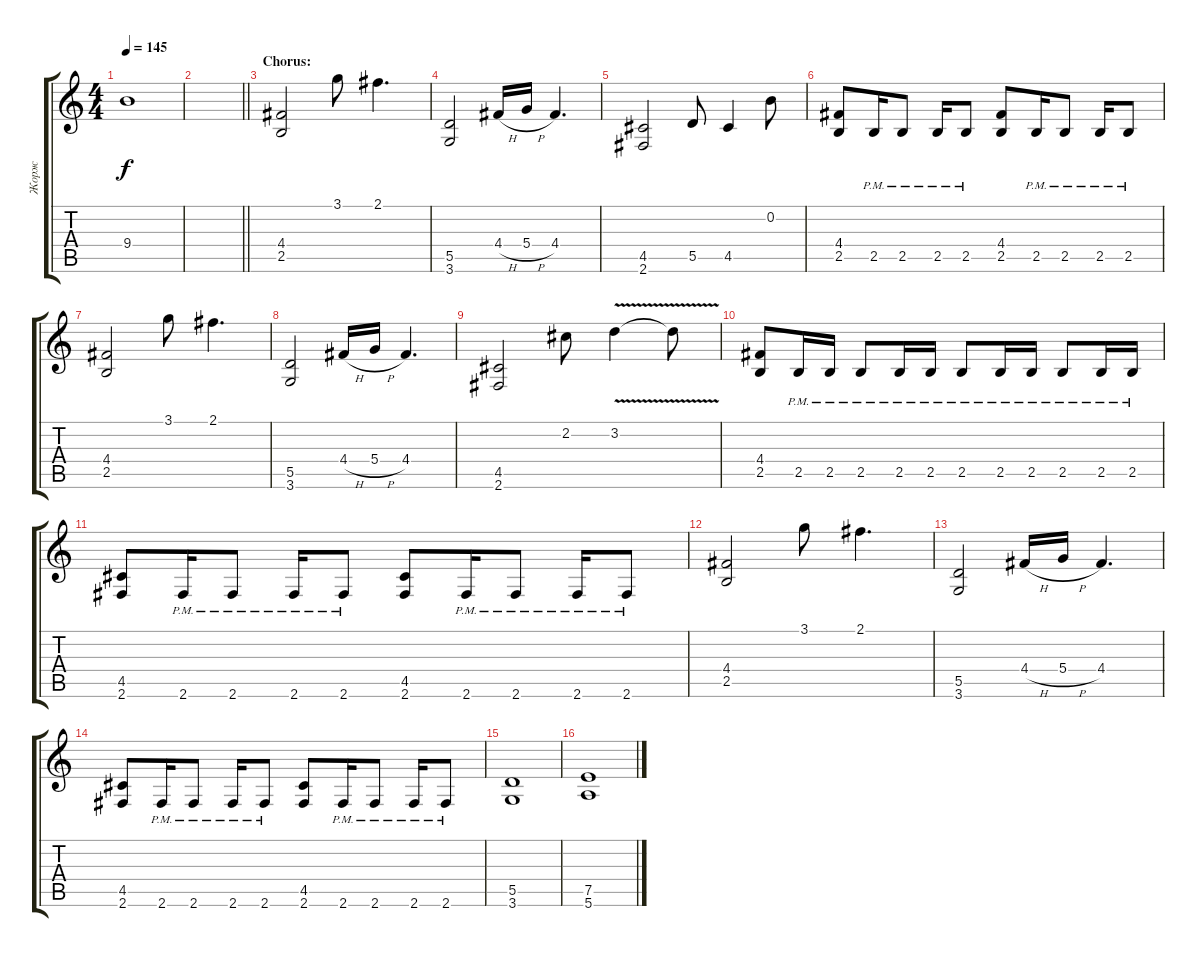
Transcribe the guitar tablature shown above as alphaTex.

\track ("Жорж" "Жорж") {instrument distortionguitar}
\staff {score tabs}
\tuning (E4 B3 G3 D3 A2 E2) {hide}
\ts (4 4)
\tempo 145
\clef g2
\ks c
9.4{t}.1{dy f} |
\barLineRight lightlight
|
\section ("" "Chorus:")
(4.4 2.5).2 3.1.8 2.1.4{d} |
(5.5 3.6).2 4.4{h}.16 5.4{h}.16 4.4.4{d} |
(4.5 2.6).2 5.5.8 4.5.4 0.2.8 |
(4.4 2.5).8 2.5{pm}.16 2.5{pm}.8 2.5{pm}.16 2.5{pm}.8 (4.4 2.5).8 2.5{pm}.16 2.5{pm}.8 2.5{pm}.16 2.5{pm}.8 |
(4.4 2.5).2 3.1.8 2.1.4{d} |
(5.5 3.6).2 4.4{h}.16 5.4{h}.16 4.4.4{d} |
(4.5 2.6).2 2.2.8 3.2{v}.4 3.2{t}.8 |
(4.4 2.5).8 2.5{pm}.16 2.5{pm}.16 2.5{pm}.8 2.5{pm}.16 2.5{pm}.16 2.5{pm}.8 2.5{pm}.16 2.5{pm}.16 2.5{pm}.8 2.5{pm}.16 2.5{pm}.16 |
(4.5 2.6).8 2.6{pm}.16 2.6{pm}.8 2.6{pm}.16 2.6{pm}.8 (4.5 2.6).8 2.6{pm}.16 2.6{pm}.8 2.6{pm}.16 2.6{pm}.8 |
(4.4 2.5).2 3.1.8 2.1.4{d} |
(5.5 3.6).2 4.4{h}.16 5.4{h}.16 4.4.4{d} |
(4.5 2.6).8 2.6{pm}.16 2.6{pm}.8 2.6{pm}.16 2.6{pm}.8 (4.5 2.6).8 2.6{pm}.16 2.6{pm}.8 2.6{pm}.16 2.6{pm}.8 |
(5.5 3.6).1 |
(7.5 5.6).1
